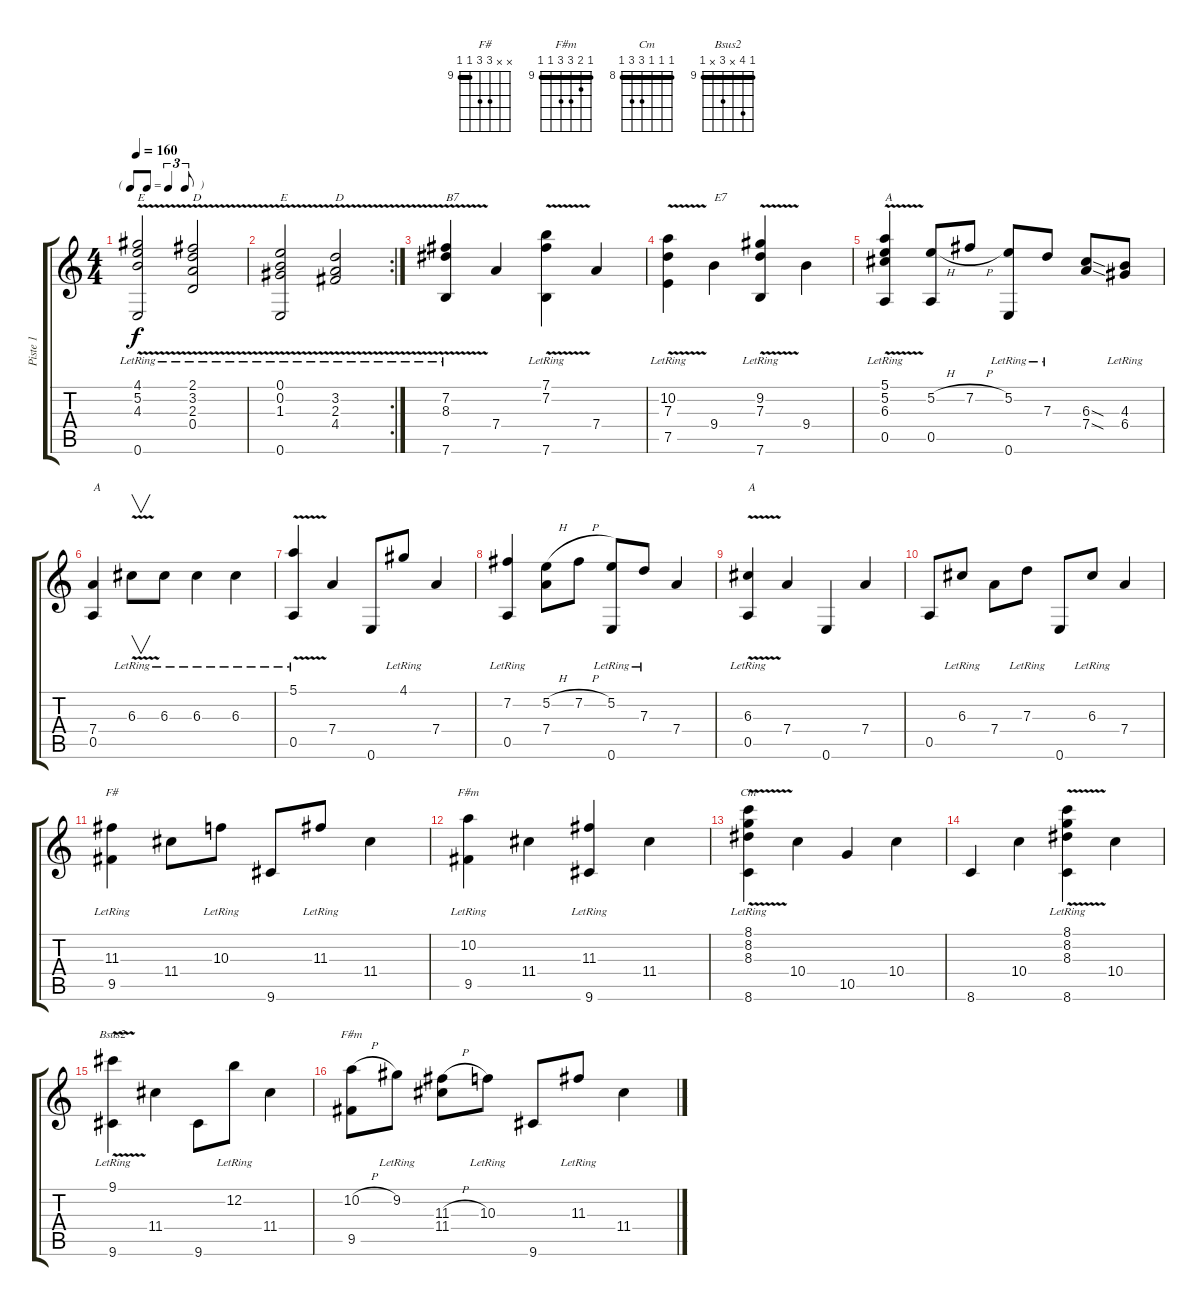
\track ("Piste 1" "Piste 1") {instrument acousticguitarnylon}
\staff {score tabs}
\tuning (E4 B3 G3 D3 A2 E2) {hide}
\chord ("F#" x x 11 11 9 9) {firstfret 9 barre 9}
\chord ("F#m" x 10 11 11 9 9) {firstfret 9 barre 9}
\chord ("Cm" 8 8 8 10 10 8) {firstfret 8 barre 8}
\chord ("Bsus2" 9 12 x 11 x 9) {firstfret 9 barre 9}
\chord ("F#m" 9 10 11 11 9 9) {firstfret 9 barre 9}
\ts (4 4)
\tf triplet8th
\tempo 160
\clef g2
\ks c
(4.1{v lr} 5.2{lr} 4.3{lr} 0.6).2{txt "E" dy f} (2.1{v lr} 3.2{lr} 2.3{lr} 0.4).2{txt "D"} |
\rc 2
(0.1{v lr} 0.2{lr} 1.3{lr} 0.6).2{txt "E"} (3.2{v lr} 2.3{lr} 4.4).2{txt "D"} |
(7.2{v lr} 8.3{lr} 7.6).4{txt "B7"} 7.4.4 (7.1{v lr} 7.2{lr} 7.6).4 7.4.4 |
(10.2{v lr} 7.3{lr} 7.5).4 9.4.4{txt "E7"} (9.2{v lr} 7.3{lr} 7.6).4 9.4.4 |
(5.1{v lr} 5.2{lr} 6.3{lr} 0.5).4{txt "A"} (5.2{h} 0.5).8 7.2{h}.8 (5.2{lr} 0.6).8 7.3{lr}.8 (6.3{sod} 7.4{sod}).8 (4.3{lr} 6.4).8 |
(7.4 0.5).4{txt "A"} 6.3{v lr}.8{v} 6.3{lr}.8 6.3{lr}.4 6.3{lr}.4 |
(5.1{v lr} 0.5).4 7.4.4 0.6.8 4.1{lr}.8 7.4.4 |
(7.2{lr} 0.5).4 (5.2{h} 7.4).8 7.2{h}.8 (5.2{lr} 0.6).8 7.3{lr}.8 7.4.4 |
(6.3{v lr} 0.5).4{txt "A"} 7.4.4 0.6.4 7.4.4 |
0.5.8 6.3{lr}.8 7.4.8 7.3{lr}.8 0.6.8 6.3{lr}.8 7.4.4 |
(11.3{lr} 9.5).4{ch "F#"} 11.4.8 10.3{lr}.8 9.6.8 11.3{lr}.8 11.4.4 |
(10.2{lr} 9.5).4{ch "F#m"} 11.4.4 (11.3{lr} 9.6).4 11.4.4 |
(8.1{v lr} 8.2{lr} 8.3{lr} 8.6).4{ch "Cm"} 10.4.4 10.5.4 10.4.4 |
8.6.4 10.4.4 (8.1{v lr} 8.2{lr} 8.3{lr} 8.6).4 10.4.4 |
(9.1{v lr} 9.6).4{ch "Bsus2"} 11.4.4 9.6.8 12.2{lr}.8 11.4.4 |
(10.2{h} 9.5).8{ch "F#m"} 9.2{lr}.8 (11.3{h} 11.4).8 10.3{lr}.8 9.6.8 11.3{lr}.8 11.4.4
